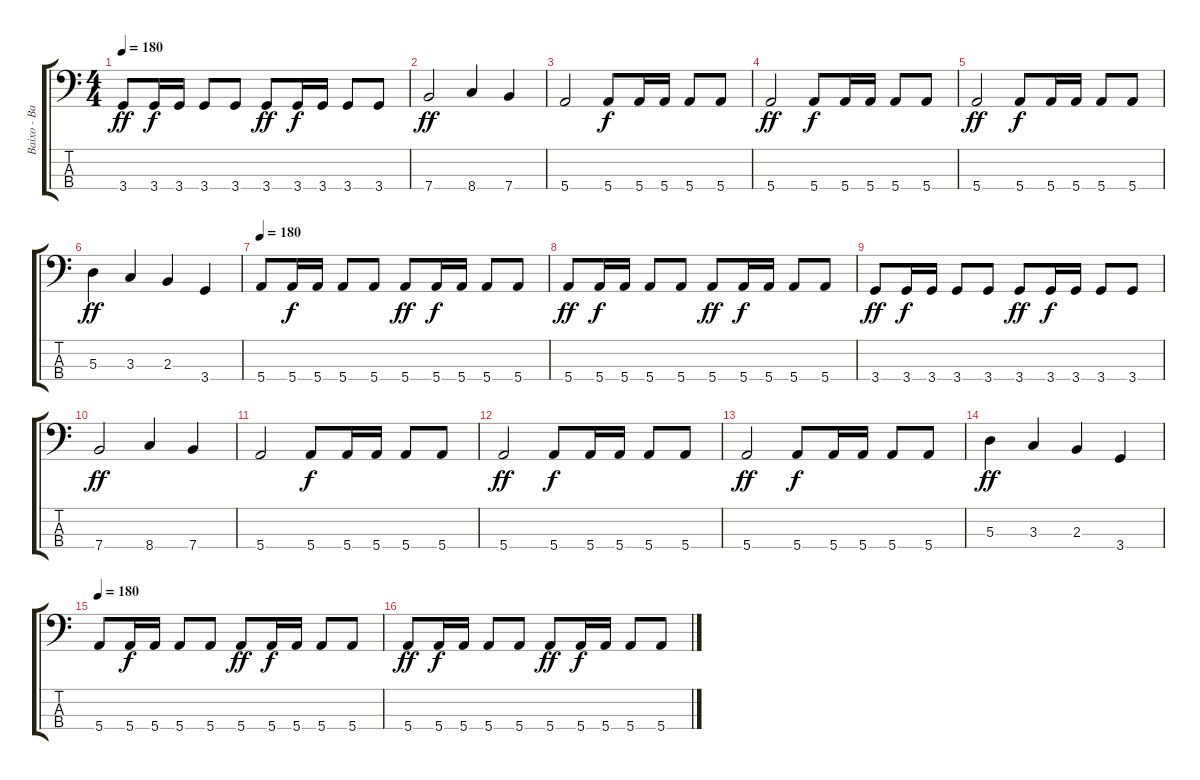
\track ("Baixo - Bass" "Baixo - Ba") {instrument electricbassfinger}
\staff {score tabs}
\tuning (G2 D2 A1 E1) {hide}
\ts (4 4)
\tempo 180
\clef f4
\ks c
3.4.8{dy ff} 3.4.16{dy f} 3.4.16 3.4.8 3.4.8 3.4.8{dy ff} 3.4.16{dy f} 3.4.16 3.4.8 3.4.8 |
7.4.2{dy ff} 8.4.4 7.4.4 |
5.4.2 5.4.8{dy f} 5.4.16 5.4.16 5.4.8 5.4.8 |
5.4.2{dy ff} 5.4.8{dy f} 5.4.16 5.4.16 5.4.8 5.4.8 |
5.4.2{dy ff} 5.4.8{dy f} 5.4.16 5.4.16 5.4.8 5.4.8 |
5.3.4{dy ff} 3.3.4 2.3.4 3.4.4 |
\tempo 180
5.4.8 5.4.16{dy f} 5.4.16 5.4.8 5.4.8 5.4.8{dy ff} 5.4.16{dy f} 5.4.16 5.4.8 5.4.8 |
5.4.8{dy ff} 5.4.16{dy f} 5.4.16 5.4.8 5.4.8 5.4.8{dy ff} 5.4.16{dy f} 5.4.16 5.4.8 5.4.8 |
3.4.8{dy ff} 3.4.16{dy f} 3.4.16 3.4.8 3.4.8 3.4.8{dy ff} 3.4.16{dy f} 3.4.16 3.4.8 3.4.8 |
7.4.2{dy ff} 8.4.4 7.4.4 |
5.4.2 5.4.8{dy f} 5.4.16 5.4.16 5.4.8 5.4.8 |
5.4.2{dy ff} 5.4.8{dy f} 5.4.16 5.4.16 5.4.8 5.4.8 |
5.4.2{dy ff} 5.4.8{dy f} 5.4.16 5.4.16 5.4.8 5.4.8 |
5.3.4{dy ff} 3.3.4 2.3.4 3.4.4 |
\tempo 180
5.4.8 5.4.16{dy f} 5.4.16 5.4.8 5.4.8 5.4.8{dy ff} 5.4.16{dy f} 5.4.16 5.4.8 5.4.8 |
5.4.8{dy ff} 5.4.16{dy f} 5.4.16 5.4.8 5.4.8 5.4.8{dy ff} 5.4.16{dy f} 5.4.16 5.4.8 5.4.8
